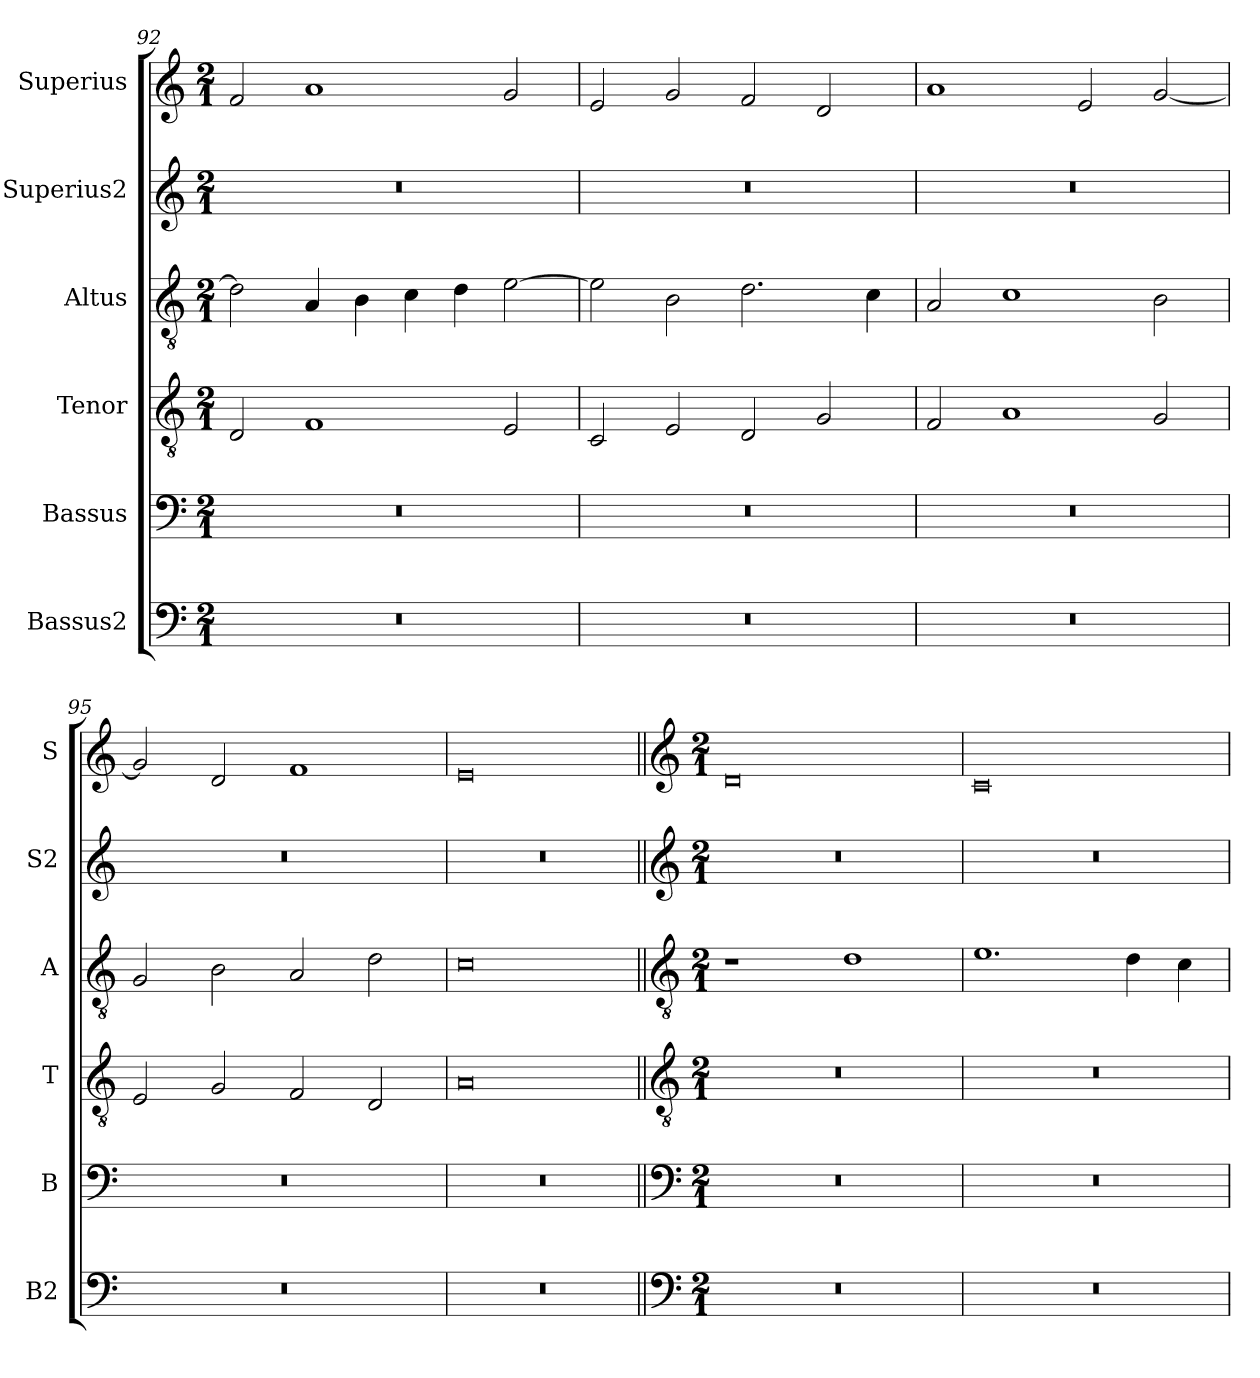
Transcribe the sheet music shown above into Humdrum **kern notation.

**kern	**kern	**kern	**kern	**kern	**kern
*part6	*part5	*part4	*part3	*part2	*part1
*staff6	*staff5	*staff4	*staff3	*staff2	*staff1
*I"Bassus2	*I"Bassus	*I"Tenor	*I"Altus	*I"Superius2	*I"Superius
*I'B2	*I'B	*I'T	*I'A	*I'S2	*I'S
*clefF4	*clefF4	*clefGv2	*clefGv2	*clefG2	*clefG2
*k[]	*k[]	*k[]	*k[]	*k[]	*k[]
*M2/1	*M2/1	*M2/1	*M2/1	*M2/1	*M2/1
=92	=92	=92	=92	=92	=92
0r	0r	2D/	2d\]	0r	2f/
.	.	1F	4A/	.	1a
.	.	.	4B\	.	.
.	.	.	4c\	.	.
.	.	.	4d\	.	.
.	.	2E/	[2e\	.	2g/
=93	=93	=93	=93	=93	=93
0r	0r	2C/	2e\]	0r	2e/
.	.	2E/	2B\	.	2g/
.	.	2D/	2.d\	.	2f/
.	.	2G/	.	.	2d/
.	.	.	4c\	.	.
=94	=94	=94	=94	=94	=94
0r	0r	2F/	2A/	0r	1a
.	.	1A	1c	.	.
.	.	.	.	.	2e/
.	.	2G/	2B\	.	[2g/
=95	=95	=95	=95	=95	=95
0r	0r	2E/	2G/	0r	2g/]
.	.	2G/	2B\	.	2d/
.	.	2F/	2A/	.	1f
.	.	2D/	2d\	.	.
=96	=96	=96	=96	=96	=96
0r	0r	0A	0c	0r	0e
!!LO:LB:g=z
=97||	=97||	=97||	=97||	=97||	=97||
*clefF4	*clefF4	*clefGv2	*clefGv2	*clefG2	*clefG2
*k[]	*k[]	*k[]	*k[]	*k[]	*k[]
*M2/1	*M2/1	*M2/1	*M2/1	*M2/1	*M2/1
0r	0r	0r	1r	0r	0d
.	.	.	1d	.	.
=98	=98	=98	=98	=98	=98
0r	0r	0r	1.e	0r	0c
.	.	.	4d\	.	.
.	.	.	4c\	.	.
=	=	=	=	=	=
*-	*-	*-	*-	*-	*-
